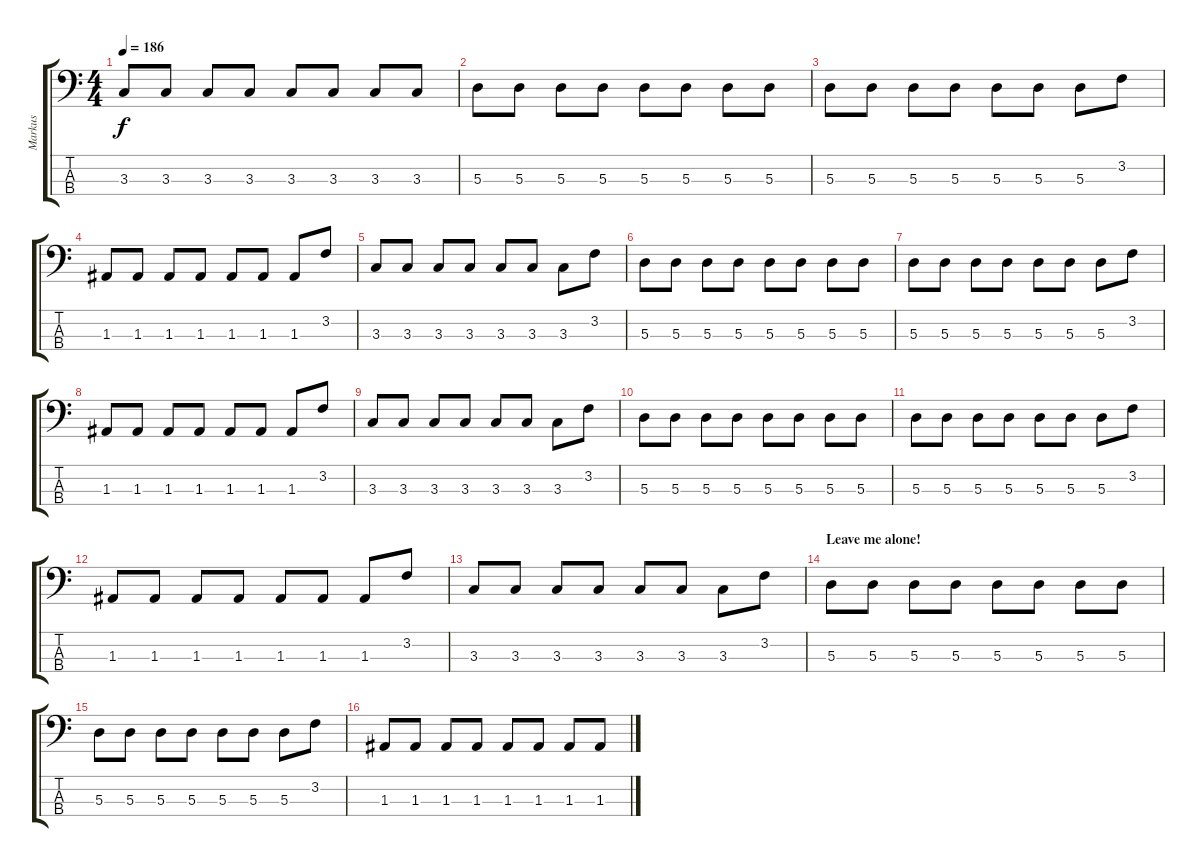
\track ("Markus" "Markus") {instrument electricbassfinger}
\staff {score tabs}
\tuning (G2 D2 A1 E1) {hide}
\ts (4 4)
\tempo 186
\clef f4
\ks c
3.3.8{dy f} 3.3.8 3.3.8 3.3.8 3.3.8 3.3.8 3.3.8 3.3.8 |
5.3.8 5.3.8 5.3.8 5.3.8 5.3.8 5.3.8 5.3.8 5.3.8 |
5.3.8 5.3.8 5.3.8 5.3.8 5.3.8 5.3.8 5.3.8 3.2.8 |
1.3.8 1.3.8 1.3.8 1.3.8 1.3.8 1.3.8 1.3.8 3.2.8 |
3.3.8 3.3.8 3.3.8 3.3.8 3.3.8 3.3.8 3.3.8 3.2.8 |
5.3.8 5.3.8 5.3.8 5.3.8 5.3.8 5.3.8 5.3.8 5.3.8 |
5.3.8 5.3.8 5.3.8 5.3.8 5.3.8 5.3.8 5.3.8 3.2.8 |
1.3.8 1.3.8 1.3.8 1.3.8 1.3.8 1.3.8 1.3.8 3.2.8 |
3.3.8 3.3.8 3.3.8 3.3.8 3.3.8 3.3.8 3.3.8 3.2.8 |
5.3.8 5.3.8 5.3.8 5.3.8 5.3.8 5.3.8 5.3.8 5.3.8 |
5.3.8 5.3.8 5.3.8 5.3.8 5.3.8 5.3.8 5.3.8 3.2.8 |
1.3.8 1.3.8 1.3.8 1.3.8 1.3.8 1.3.8 1.3.8 3.2.8 |
3.3.8 3.3.8 3.3.8 3.3.8 3.3.8 3.3.8 3.3.8 3.2.8 |
\section ("" "Leave me alone!")
5.3.8 5.3.8 5.3.8 5.3.8 5.3.8 5.3.8 5.3.8 5.3.8 |
5.3.8 5.3.8 5.3.8 5.3.8 5.3.8 5.3.8 5.3.8 3.2.8 |
1.3.8 1.3.8 1.3.8 1.3.8 1.3.8 1.3.8 1.3.8 1.3.8
